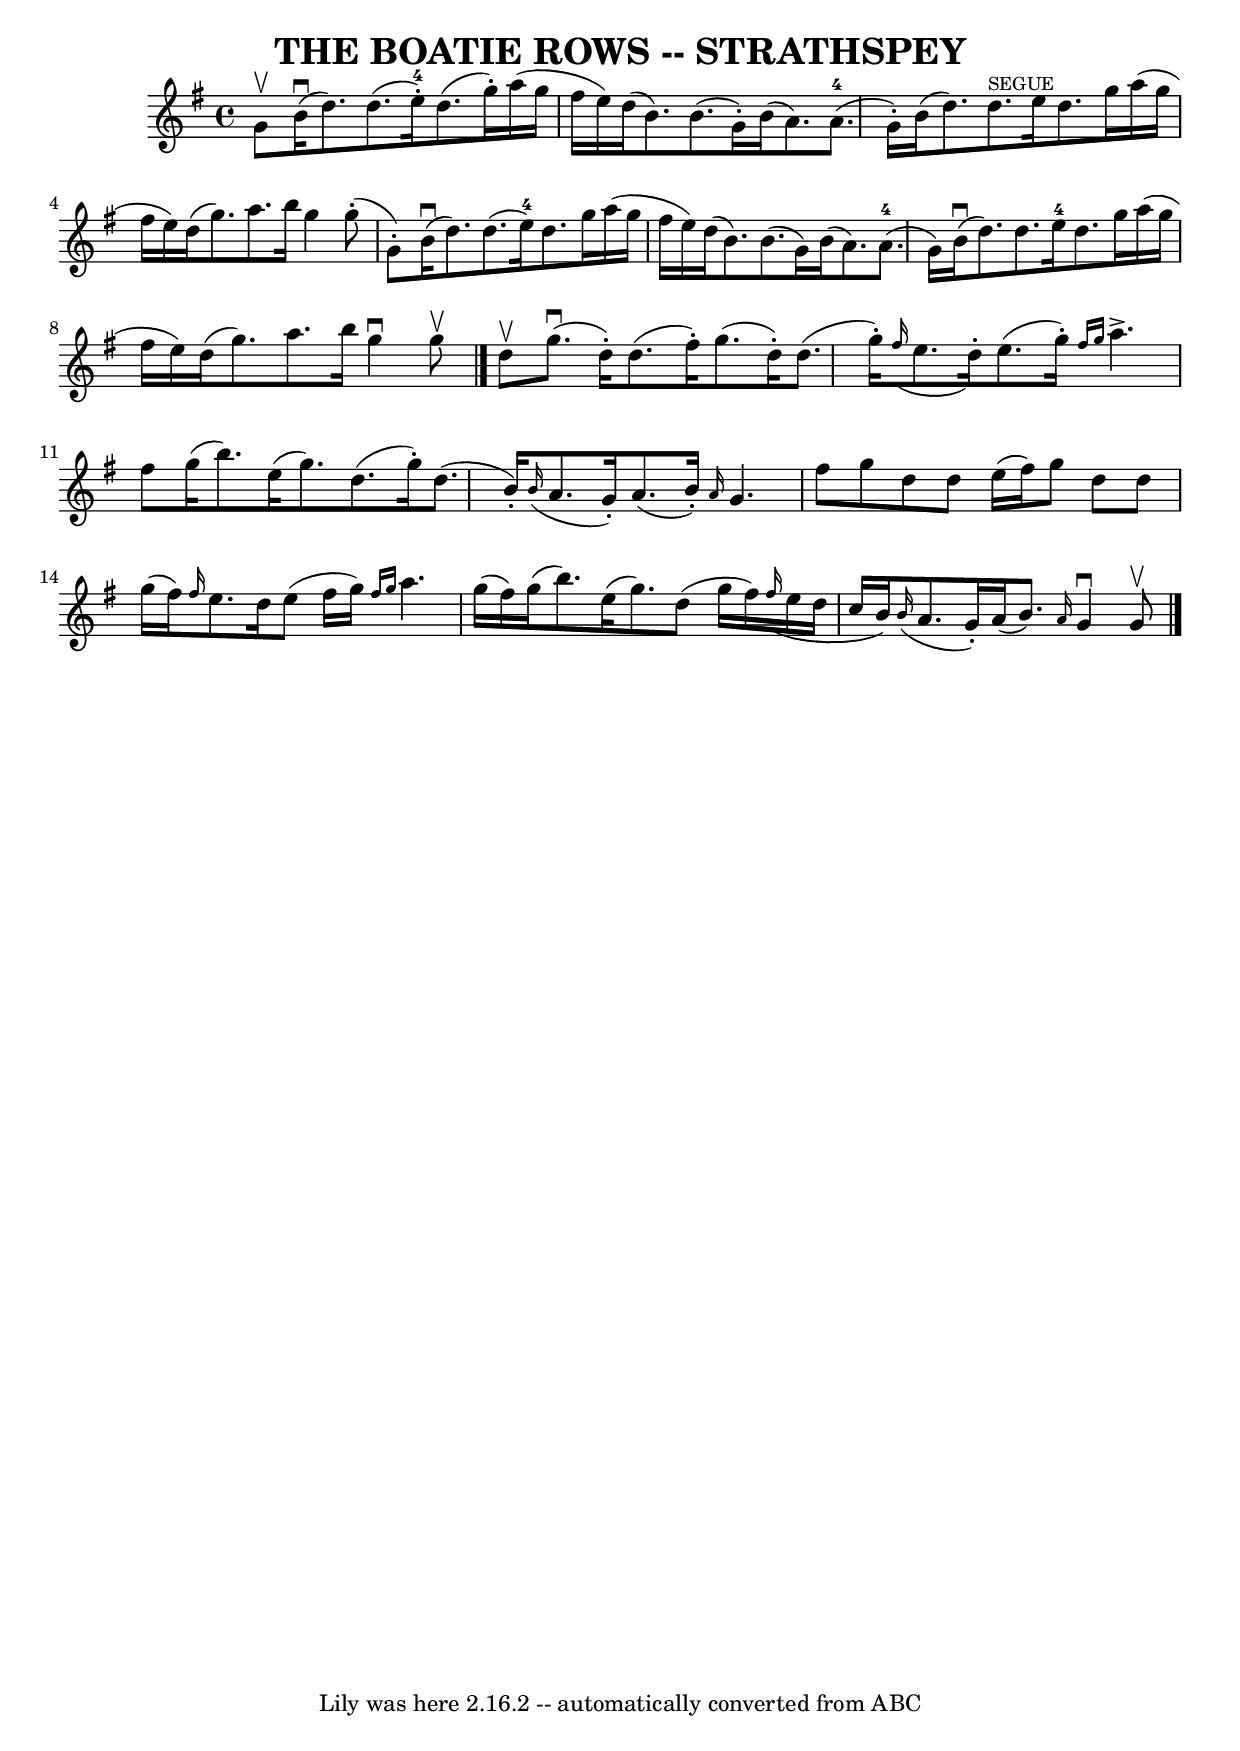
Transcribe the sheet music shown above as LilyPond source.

\version "2.16.2"
\include "Mammoth.ily"
\header {
  %% book = "Ryan's Mammoth Collection of Fiddle Tunes"
  crossRefNumber = "1"
  footnotes = ""
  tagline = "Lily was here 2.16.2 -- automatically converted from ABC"
  title = "THE BOATIE ROWS -- STRATHSPEY"

}
voicedefault =  {


  \override Staff.TimeSignature #'style = #'C
  \time 4/4 
  \key g \major
  g'8^\upbow       |
  b'16 (^\downbow   
  d''8.) d''8. (e''16-4-.) d''8. (g''16 -.) a''16 (g''16 
  fis''16 e''16)   |
  d''16 (b'8.) b'8. (g'16 -.)   
  b'16 (a'8.) a'8.-4(g'16 -.)       |
  b'16 (d''8.  
  -) d''8.^\segue e''16 d''8. g''16 a''16 (g''16 fis''16   
  e''16)   |
  d''16 (g''8.) a''8. b''16 g''4 g''8 
  (-. g'8 -.)   |
  |
  b'16 (^\downbow d''8.) d''8. 
  (e''16-4) d''8. g''16 a''16 (g''16 fis''16 e''16)   
  |
  d''16 (b'8.) b'8. (g'16) b'16 (a'8.) a'8. 
  -4(g'16)       |
  b'16 (^\downbow d''8.) d''8.    
  e''16-4 d''8. g''16 a''16 (g''16 fis''16 e''16)   
  |
  d''16 (g''8.) a''8. b''16 g''4^\downbow g''8 
  ^\upbow   \bar "|." d''8^\upbow       |
  g''8. (^\downbow   
  d''16 -.) d''8. (fis''16 -.) g''8. (d''16 -.) d''8. (g''16 
  -.)   |
  \grace { fis''16 (
	 } e''8. d''16 -.) e''8. (
  g''16 -.) \grace { fis''16 g''16  
		   } a''4.^\accent fis''8        
  |
  g''16 (b''8.) e''16 (g''8.) d''8. (g''16 -.)   
  d''8. (b'16 -.)   |
  \grace { b'16 (
	 } a'8. g'16 -.)   
  a'8. (b'16 -.) \grace { a'16  
			} g'4. fis''8    |
  
  |
  g''8 d''8 d''8 e''16 (fis''16) g''8 d''8 d''8 
  g''16 (fis''16)   |
  \grace { fis''16  
	 } e''8. d''16    
  e''8 (fis''16 g''16) \grace { fis''16 g''16  
			      } a''4. g''16 
  (fis''16)       |
  g''16 (b''8.) e''16 (g''8.)   
  d''8 (g''16 fis''16)   \grace { fis''16 (
				} e''16 d''16    
  c''16 b'16)   |
  \grace { b'16 (
	 } a'8. g'16 -.) a'16 
  (b'8.) \grace { a'16  
		} g'4^\downbow g'8^\upbow   \bar "|."   

}

\score{
  <<

    \context Staff="default"
    {
      \voicedefault 
      
    }

  >>
  \layout {
    
  }
  \midi {
  }

}
